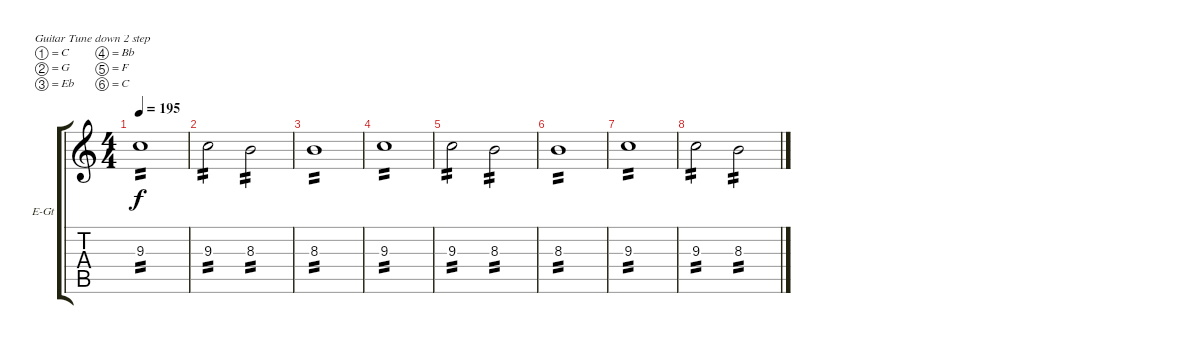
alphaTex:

\defaultSystemsLayout 4
\bracketExtendMode groupsimilarinstruments
\firstSystemTrackNameOrientation horizontal
\otherSystemsTrackNameOrientation horizontal
\track ("Electric Guitar" "E-Gt") {instrument distortionguitar}
\staff {score tabs}
\tuning (C4 G3 Eb3 Bb2 F2 C2)
\ts (4 4)
\tempo 195
\clef g2
\ks c
9.3.1{tp 2 dy f} |
9.3.2{tp 2} 8.3.2{tp 2} |
8.3.1{tp 2} |
9.3.1{tp 2} |
9.3.2{tp 2} 8.3.2{tp 2} |
8.3.1{tp 2} |
9.3.1{tp 2} |
9.3.2{tp 2} 8.3.2{tp 2}
